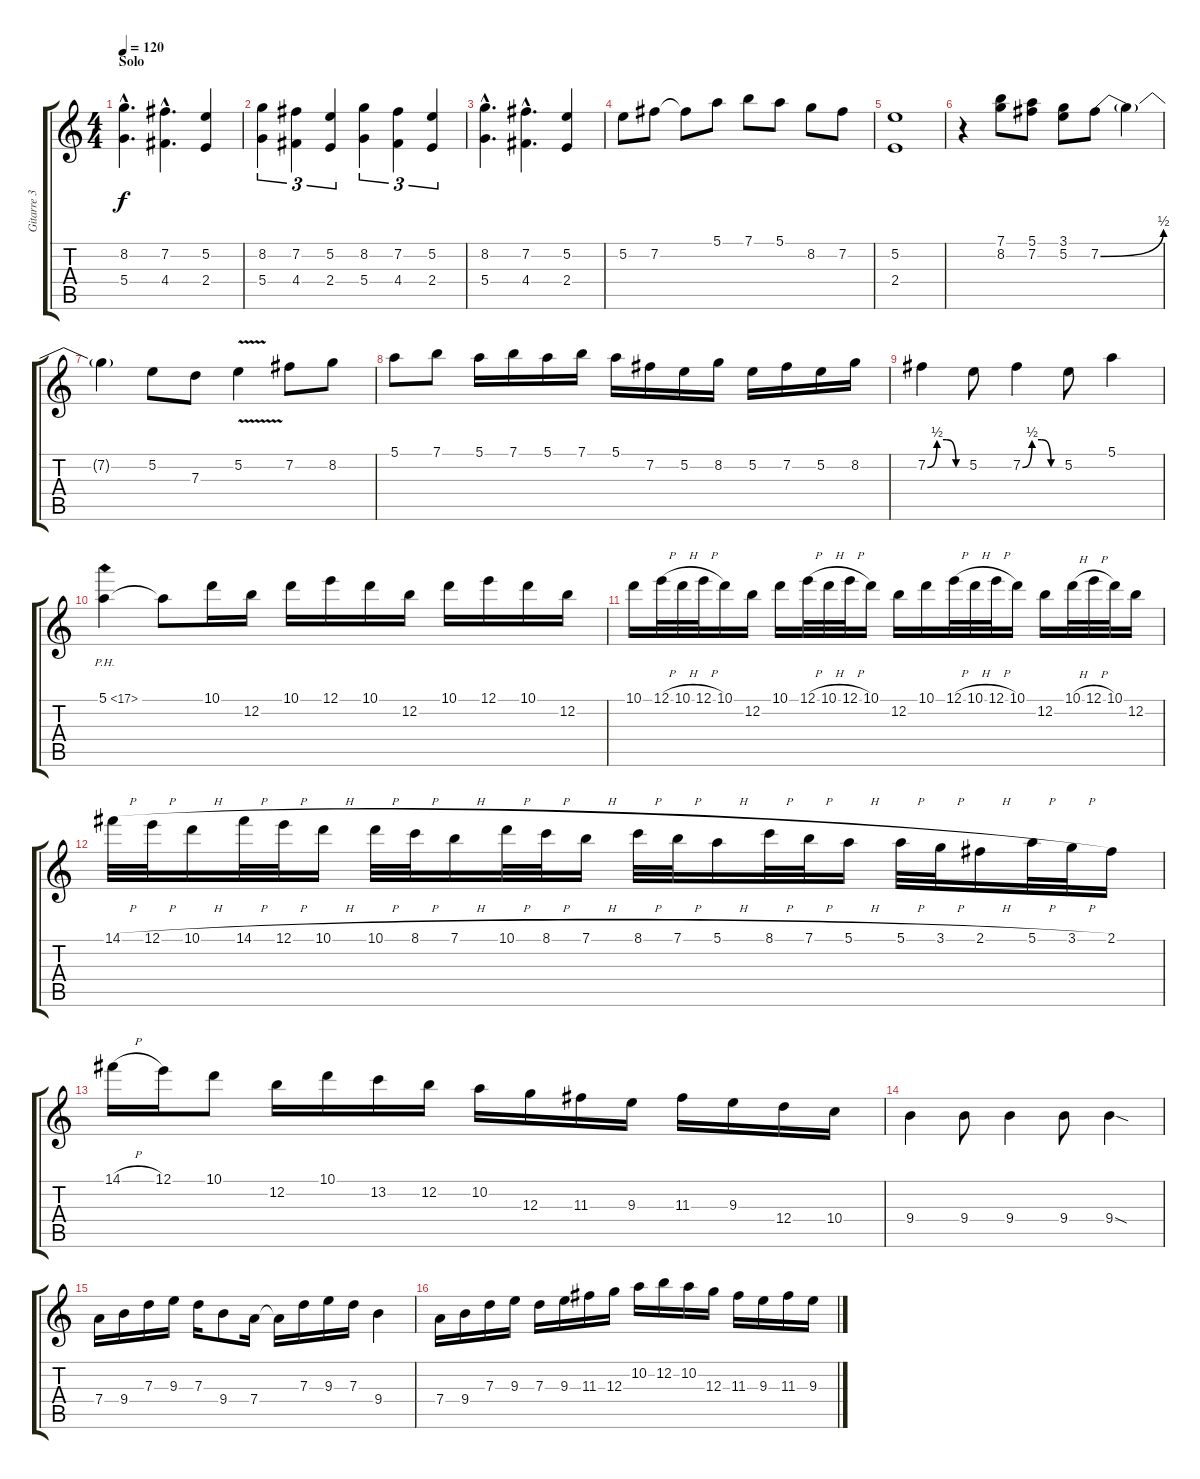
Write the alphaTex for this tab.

\track ("Gitarre 3" "Gitarre 3") {instrument distortionguitar}
\staff {score tabs}
\tuning (E4 B3 G3 D3 A2 E2) {hide}
\ts (4 4)
\section ("" "Solo")
\tempo 120
\clef g2
\ks c
(8.2{hac} 5.4{hac}).4{d dy f instrument tremolostrings} (7.2{hac} 4.4{hac}).4{d} (5.2 2.4).4 |
(8.2 5.4).4{tu (3 2)} (7.2 4.4).4{tu (3 2)} (5.2 2.4).4{tu (3 2)} (8.2 5.4).4{tu (3 2)} (7.2 4.4).4{tu (3 2)} (5.2 2.4).4{tu (3 2)} |
(8.2{hac} 5.4{hac}).4{d} (7.2{hac} 4.4{hac}).4{d} (5.2 2.4).4 |
5.2.8 7.2.8 7.2{t}.8 5.1.8 7.1.8 5.1.8 8.2.8 7.2.8 |
(5.2 2.4).1 |
r.4 (7.1 8.2).8{instrument distortionguitar} (5.1 7.2).8 (3.1 5.2).8 7.2{be (bend 0 0 60 2)}.8 7.2{t}.4 |
7.2{t}.4 5.2.8 7.3.8 5.2{v}.4 7.2.8 8.2.8 |
5.1.8 7.1.8 5.1.16 7.1.16 5.1.16 7.1.16 5.1.16 7.2.16 5.2.16 8.2.16 5.2.16 7.2.16 5.2.16 8.2.16 |
7.2{be (custom 0 0 15 2 30 2 45 0 60 0)}.4 5.2.8 7.2{be (custom 0 0 15 2 30 2 45 0 60 0)}.4 5.2.8 5.1.4 |
5.1{ph 12}.4 5.1{t}.8 10.1.16 12.2.16 10.1.16 12.1.16 10.1.16 12.2.16 10.1.16 12.1.16 10.1.16 12.2.16 |
10.1.16 12.1{h}.32 10.1{h}.32 12.1{h}.32 10.1.16 12.2.16 10.1.16 12.1{h}.32 10.1{h}.32 12.1{h}.32 10.1.16 12.2.16 10.1.16 12.1{h}.32 10.1{h}.32 12.1{h}.32 10.1.16 12.2.16 10.1{h}.32 12.1{h}.32 10.1.32 12.2.16 |
14.1{h}.32 12.1{h}.32 10.1{h}.16 14.1{h}.32 12.1{h}.32 10.1{h}.16 10.1{h}.32 8.1{h}.32 7.1{h}.16 10.1{h}.32 8.1{h}.32 7.1{h}.16 8.1{h}.32 7.1{h}.32 5.1{h}.16 8.1{h}.32 7.1{h}.32 5.1{h}.16 5.1{h}.32 3.1{h}.32 2.1{h}.16 5.1{h}.32 3.1{h}.32 2.1.16 |
14.1{h}.16 12.1.16 10.1.8 12.2.16 10.1.16 13.2.16 12.2.16 10.2.16 12.3.16 11.3.16 9.3.16 11.3.16 9.3.16 12.4.16 10.4.16 |
9.4.4 9.4.8 9.4.4 9.4.8 9.4{sod}.4 |
7.4.16 9.4.16 7.3.16 9.3.16 7.3.16 9.4.8 7.4.16 7.4{t}.16 7.3.16 9.3.16 7.3.16 9.4.4 |
7.4.16 9.4.16 7.3.16 9.3.16 7.3.16 9.3.16 11.3.16 12.3.16 10.2.16 12.2.16 10.2.16 12.3.16 11.3.16 9.3.16 11.3.16 9.3.16
